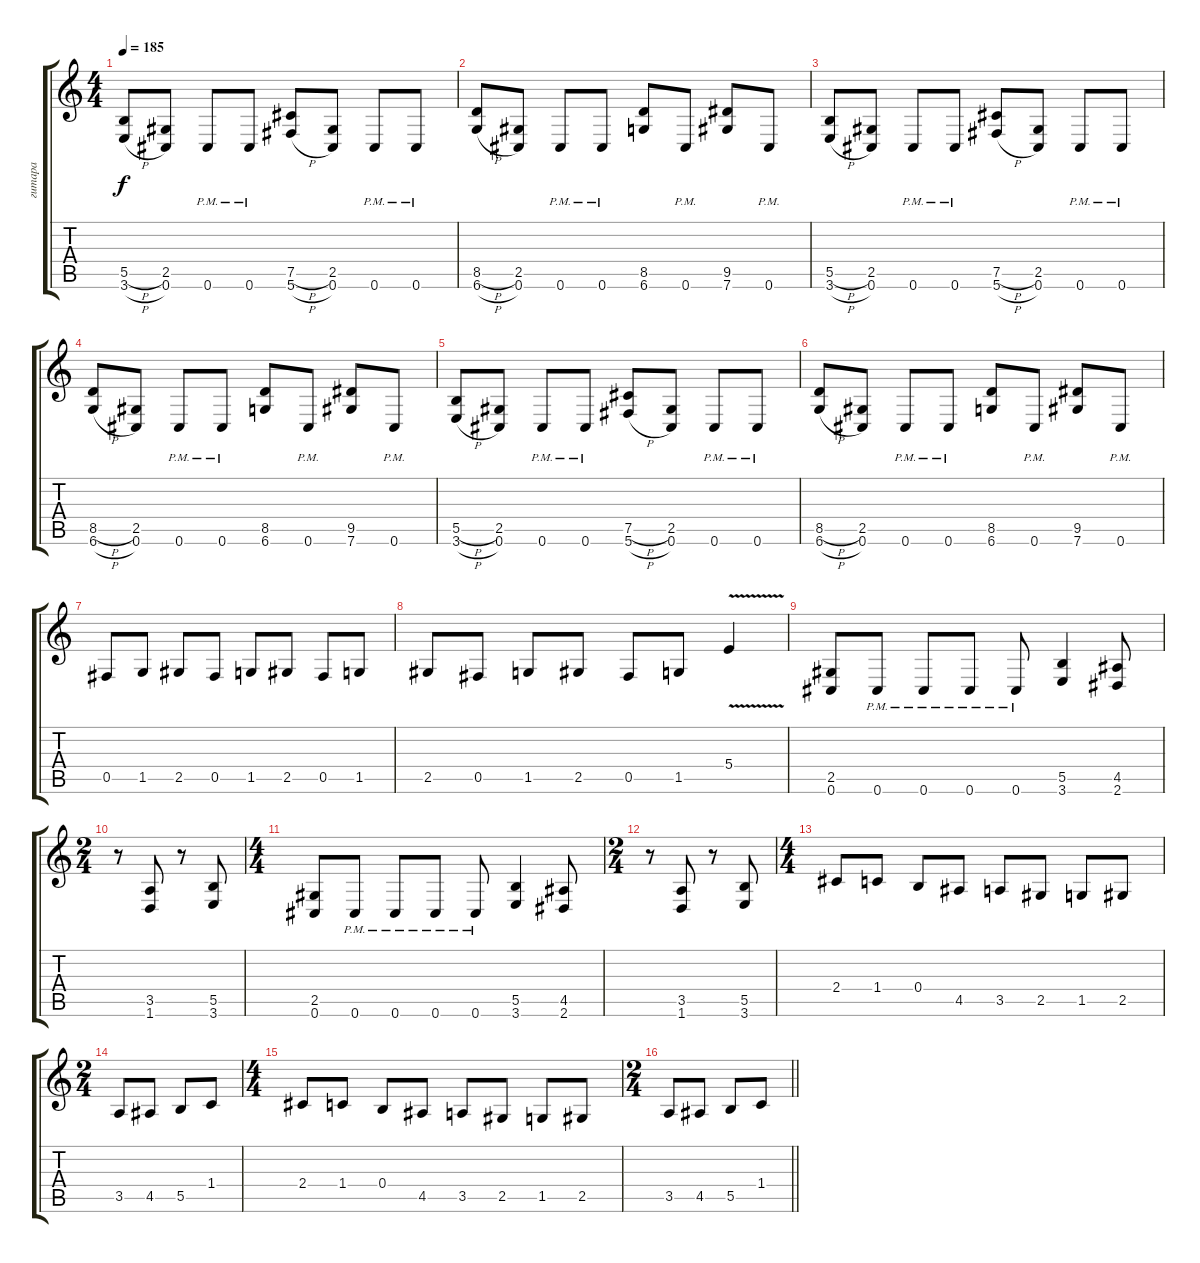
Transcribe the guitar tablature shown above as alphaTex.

\track ("гитара" "гитара") {instrument overdrivenguitar}
\staff {score tabs}
\tuning (Db4 Ab3 E3 B2 Gb2 Db2) {hide}
\ts (4 4)
\tempo 185
\clef g2
\ks c
(5.5{h} 3.6{h}).8{dy f} (2.5 0.6).8 0.6{pm}.8 0.6{pm}.8 (7.5{h} 5.6{h}).8 (2.5 0.6).8 0.6{pm}.8 0.6{pm}.8 |
(8.5{h} 6.6{h}).8 (2.5 0.6).8 0.6{pm}.8 0.6{pm}.8 (8.5 6.6).8 0.6{pm}.8 (9.5 7.6).8 0.6{pm}.8 |
(5.5{h} 3.6{h}).8 (2.5 0.6).8 0.6{pm}.8 0.6{pm}.8 (7.5{h} 5.6{h}).8 (2.5 0.6).8 0.6{pm}.8 0.6{pm}.8 |
(8.5{h} 6.6{h}).8 (2.5 0.6).8 0.6{pm}.8 0.6{pm}.8 (8.5 6.6).8 0.6{pm}.8 (9.5 7.6).8 0.6{pm}.8 |
(5.5{h} 3.6{h}).8 (2.5 0.6).8 0.6{pm}.8 0.6{pm}.8 (7.5{h} 5.6{h}).8 (2.5 0.6).8 0.6{pm}.8 0.6{pm}.8 |
(8.5{h} 6.6{h}).8 (2.5 0.6).8 0.6{pm}.8 0.6{pm}.8 (8.5 6.6).8 0.6{pm}.8 (9.5 7.6).8 0.6{pm}.8 |
0.5.8 1.5.8 2.5.8 0.5.8 1.5.8 2.5.8 0.5.8 1.5.8 |
2.5.8 0.5.8 1.5.8 2.5.8 0.5.8 1.5.8 5.4{v}.4 |
(2.5 0.6).8 0.6{pm}.8 0.6{pm}.8 0.6{pm}.8 0.6{pm}.8 (5.5 3.6).4 (4.5 2.6).8 |
\ts (2 4)
r.8 (3.5 1.6).8 r.8 (5.5 3.6).8 |
\ts (4 4)
(2.5 0.6).8 0.6{pm}.8 0.6{pm}.8 0.6{pm}.8 0.6{pm}.8 (5.5 3.6).4 (4.5 2.6).8 |
\ts (2 4)
r.8 (3.5 1.6).8 r.8 (5.5 3.6).8 |
\ts (4 4)
2.4.8 1.4.8 0.4.8 4.5.8 3.5.8 2.5.8 1.5.8 2.5.8 |
\ts (2 4)
3.5.8 4.5.8 5.5.8 1.4.8 |
\ts (4 4)
2.4.8 1.4.8 0.4.8 4.5.8 3.5.8 2.5.8 1.5.8 2.5.8 |
\ts (2 4)
\barLineRight lightlight
3.5.8 4.5.8 5.5.8 1.4.8
